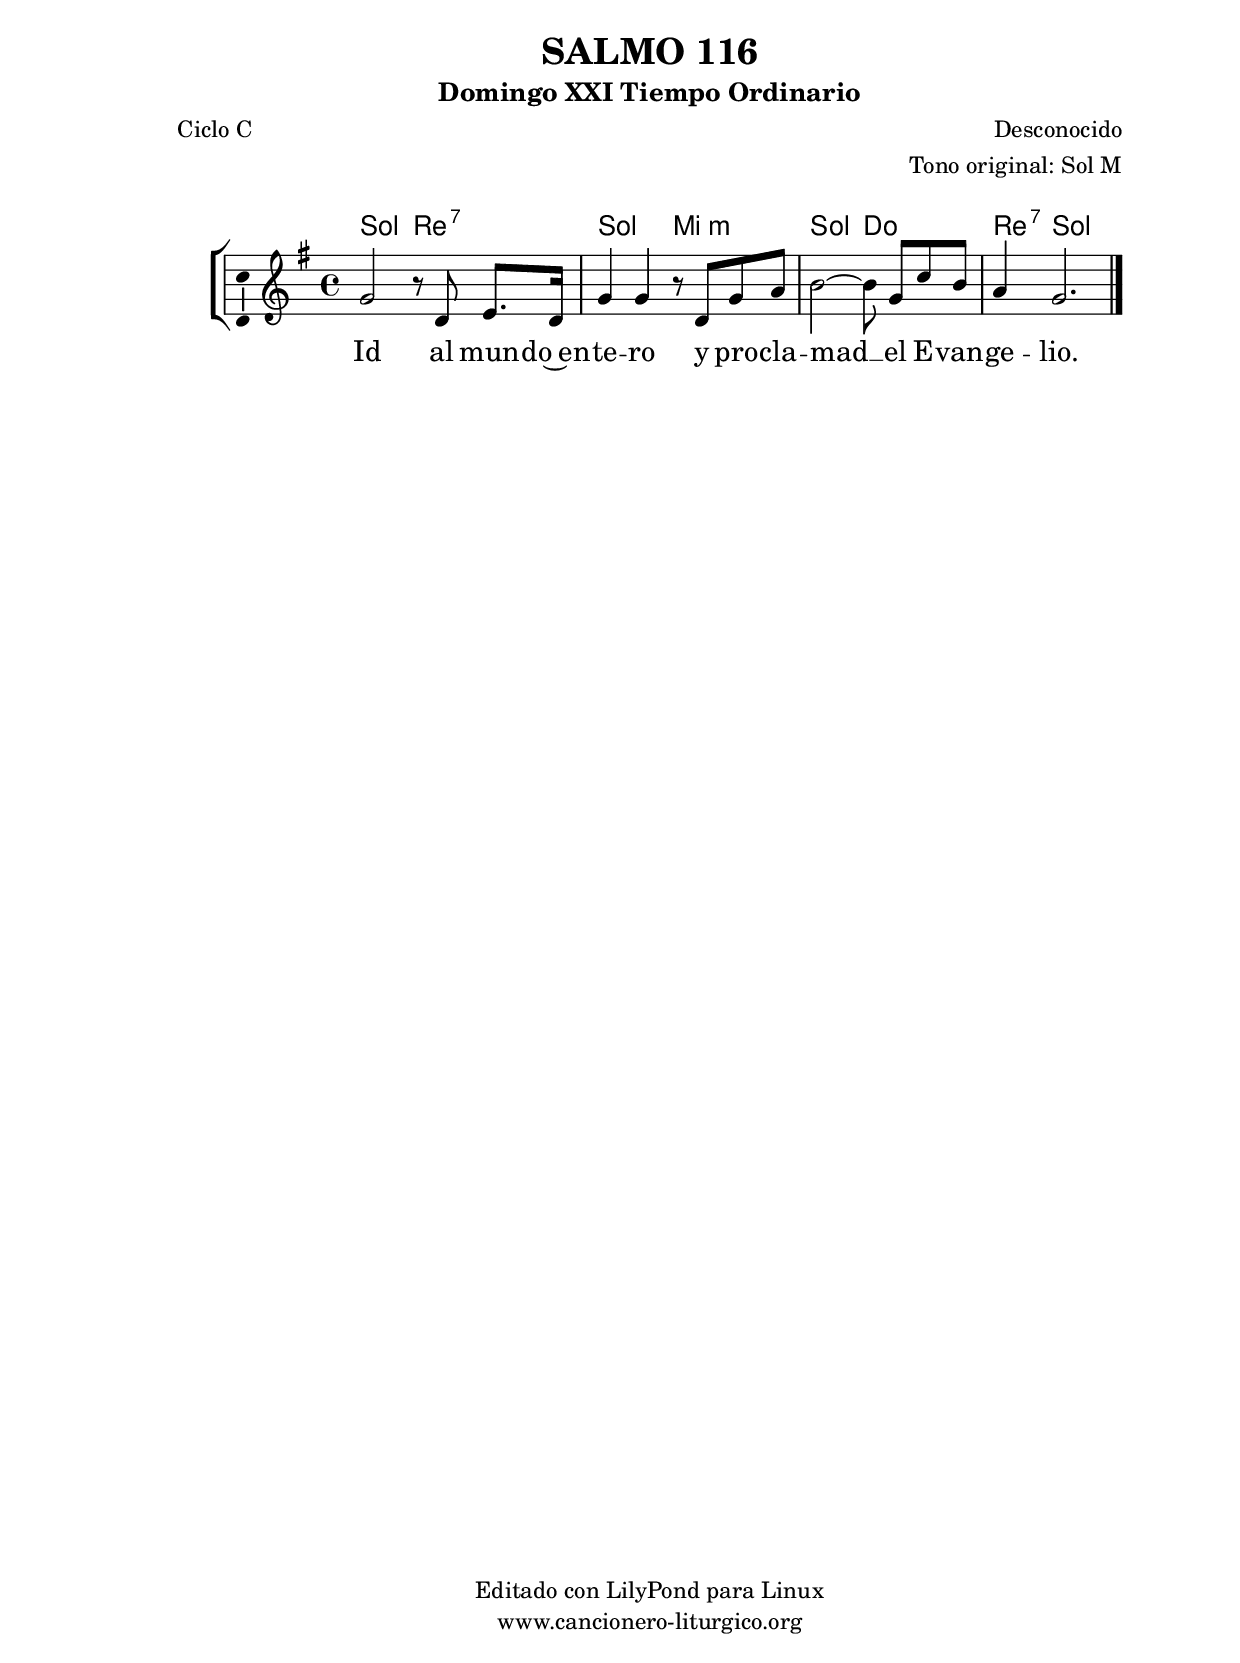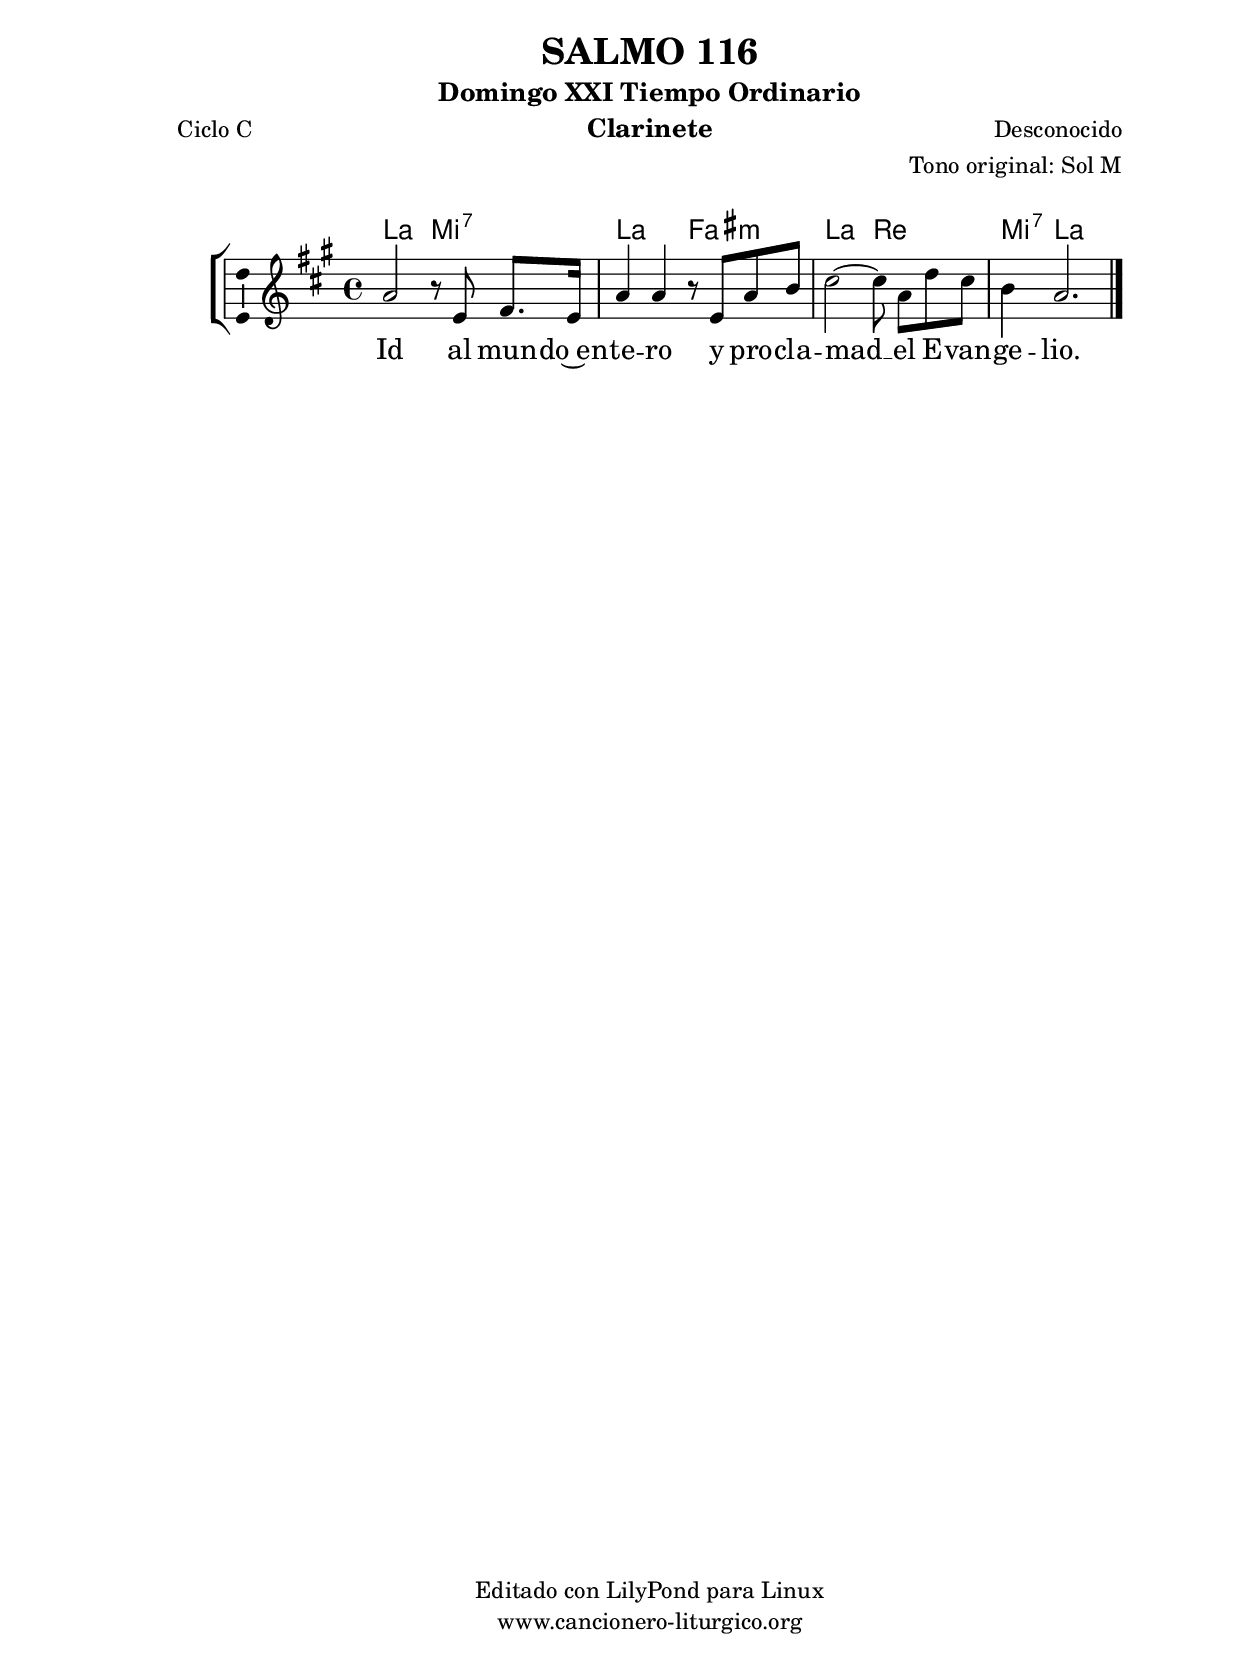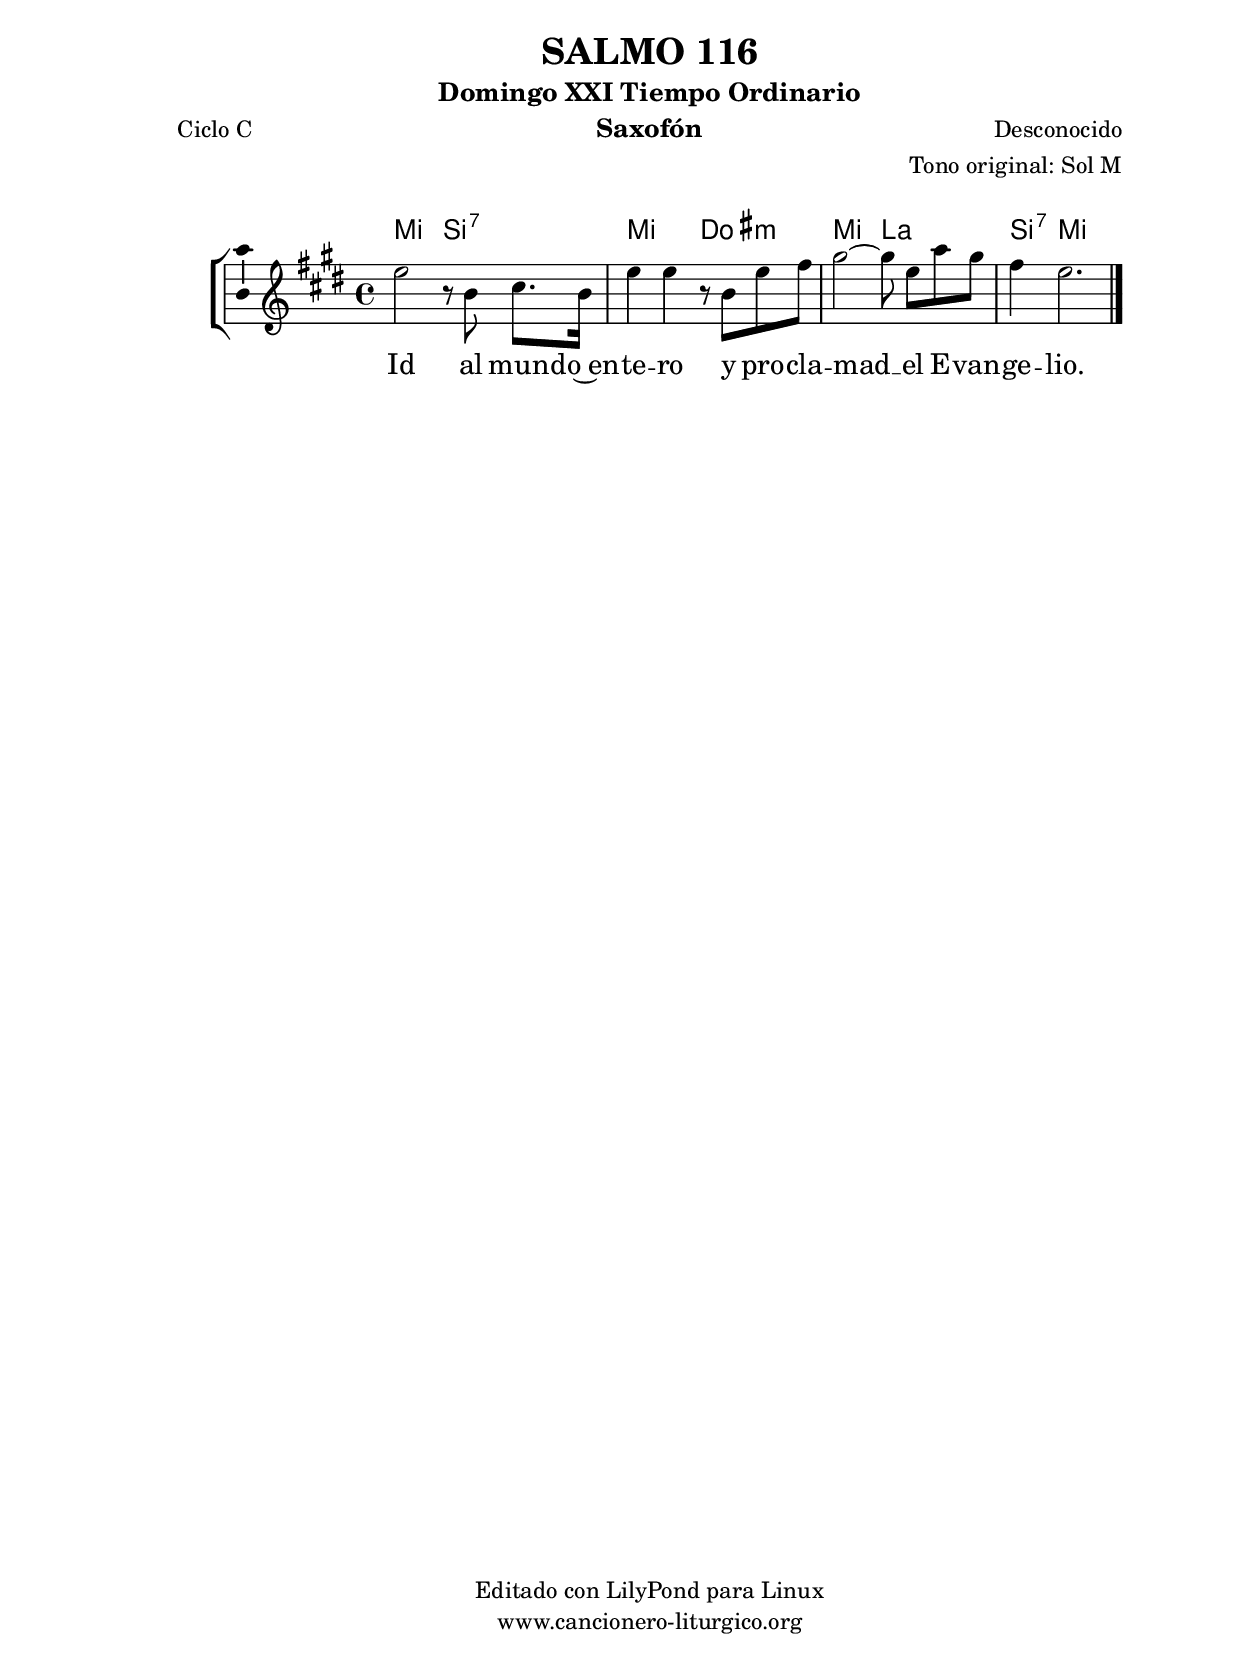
%
%para convertir .midi en .wav:
%timidity filename.midi -Ow -o finename.wav
%
%
%Para convertir de .wav a .mp3:
%lame -h -m j filename.wav
%
%
%para escuchar el midi:
%timidity nombrefichero.midi
%


%versión de lilypond para la que se ha escrito esta partitura:
\version "2.16.0"

	%Tamaño papel
	#(set-default-paper-size "a4")
	%Tamaño partitura
	#(set-global-staff-size 20)
	%No responde al pulsar sobre una nota
	#(ly:set-option 'point-and-click #f)

%parámetros del encabezamiento:
\header {
	title = "SALMO 116"
	subtitle = "Domingo XXI Tiempo Ordinario"
	composer = "Desconocido"
	poet = "Ciclo C"
	meter = ""
	arranger = "Tono original: Sol M"
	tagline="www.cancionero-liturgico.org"
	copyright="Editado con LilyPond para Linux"
	tiempo = "Ordinario"
	usos = "Salmo"
	letra = "Id al mundo entero y proclamad el Evangelio."
	}

%parámetros asociados al papel:
\paper  {
	oddHeaderMarkup = \markup {\fill-line { \on-the-fly #not-first-page \fromproperty #'header:title \on-the-fly #not-first-page \fromproperty #'header:composer }}
	evenHeaderMarkup = \markup {\fill-line { \fromproperty #'header:composer \fromproperty #'header:title }}
	#(set-paper-size "a4")
	print-page-number = ##f
	first-page-number = 1
	print-first-page-number = ##f
%	head-separation = 3.0 \cm
	top-margin = 2.0 \cm
	bottom-margin = 0.5\cm
%%%	bottom-margin = -1.0\cm
	left-margin = 3.0 \cm
	line-width = 16.0 \cm 
	indent = 8\mm
	interscoreline = 2.\mm
	between-system-space = 15\mm
%	para que las partituras no llenen la hoja:
	ragged-bottom = ##t
%	idem para la última hoja:
	ragged-last-bottom = ##f
%	para que las partituras llenen el ancho del papel:
	ragged-last = ##f
	after-title-space = 2.5 \cm
%page-count=1
%system-count=8

	%Flexible Vertical Spacing
%	markup-markup-spacing =
%	#'((basic-distance . 15) (minimum-distance . 15) (padding . 3))
	markup-system-spacing =
	#'((basic-distance . 15) (minimum-distance . 15) (padding . 3))
	system-system-spacing =
	#'((basic-distance . 15) (minimum-distance . 15) (padding . 3))
	score-system-spacing =
	#'((basic-distance . 15) (minimum-distance . 15) (padding . 5))
%	top-system-spacing = % header
%	#'((basic-distance . 8) (minimum-distance . 0) (padding . 3))
%	top-markup-spacing =
%	#'((basic-distance . 20) (minimum-distance . 20) (padding . 3))
	last-bottom-spacing = % footer
	#'((basic-distance . 5) (minimum-distance . 5) (padding . 3))
%	score-markup-spacing =
%	#'((basic-distance . 16) (minimum-distance . 13) (padding . 3))

	}


%parámetros que afectan a toda la partitura:
global =  {
	%clave de sol (G):
	\clef G
	%armadura:
%	\transpose bes c'
	\key g \major
	\tempo 4=100
	\set Score.tempoHideNote = ##t
	}


acordes = {
	\italianChords
	\chordmode {
%	\transpose bes c'
{

g2 d:7 g e:m g c d4:7 g2.

	}
	}
}

melodia = 
%	\transpose bes c'
{
	\relative c''{

\time 4/4
g2 r8 d8 e8. d16
g4 g r8 d8 g a
b2~b8 \noBeam g c b
a4 g2.

	\bar "|."
	}
	}


texto = \lyricmode {
Id al mun -- do~en -- te -- ro y pro -- cla -- mad __ el E -- van -- ge -- lio.
	}


acordesStaff = \context ChordNames = acordesStaff <<
	\set chordChanges = ##t
	\acordes
	>>


vozStaff = \context Voice = vozStaff
\with {\consists "Ambitus_engraver"}
<<
%	\set Staff.instrumentName = ""
%	\set Staff.shortInstrumentName = ""
%	\set Staff.midiInstrument = #"clarinet"
%	\set Staff.midiInstrument = #"cello"
%	\set Staff.midiInstrument = #"flute"
	\set Staff.midiInstrument = #"electric guitar (jazz)"
%	\set Staff.midiInstrument = #"english horn"
%	\set Staff.midiInstrument = #"violin"
%	\set Staff.midiInstrument = #"glockenspiel"
	\set Staff.midiMinimumVolume = #0.7
	\set Staff.midiMaximumVolume = #0.9
	\global
	\melodia
	>>


textoStaff = \context Lyrics = textoStaff <<
	\lyricsto vozStaff \texto
	>>

\book {
	\score {
		\context ChoirStaff {
			\override StaffGroup.SystemStartBracket #'collapse-height = #1
			\override Score.SystemStartBar #'collapse-height = #1
			<<
			\acordesStaff
			\vozStaff
			\textoStaff
			>>
			}
		\layout {
	    		\context {
				\Lyrics
				\override LyricText #'font-size = #2
				}
	   		 \context {
				\Score
				%fontSize = #3
				\override StaffSymbol #'staff-space = #(magstep +3)
				%\override Beam #'thickness = #0.55
				%\override SpacingSpanner #'spacing-increment = #1.0
				%\override Slur #'height-limit = #1.5
				}
			}
		}
	\score {
		\unfoldRepeats
		\context ChoirStaff {
			<<
			\acordesStaff
			\vozStaff
			>>
			}
		\midi {
	  		\context {
	  			\Score
				tempoWholesPerMinute = #(ly:make-moment 70 4)
				}
			}
		}
	}

%Partitura para clarinete
#(define output-suffix "C")
\book {
	\header{
		instrument = "Clarinete"
		}
	\score {
		\context ChoirStaff {
			\override StaffGroup.SystemStartBracket #'collapse-height = #1
			\override Score.SystemStartBar #'collapse-height = #1
\transpose c d
			<<
			\acordesStaff
			\vozStaff
			\textoStaff
			>>
			}
		\layout {
	    		\context {
				\Lyrics
				\override LyricText #'font-size = #2
				}
	   		 \context {
				\Score
				%fontSize = #3
				\override StaffSymbol #'staff-space = #(magstep +3)
				%\override Beam #'thickness = #0.55
				%\override SpacingSpanner #'spacing-increment = #1.0
				%\override Slur #'height-limit = #1.5
				}
			}
		}
	}

%Partitura para saxofón
#(define output-suffix "S")
\book {
	\header{
		instrument = "Saxofón"
		}
	\score {
		\context ChoirStaff {
			\override StaffGroup.SystemStartBracket #'collapse-height = #1
			\override Score.SystemStartBar #'collapse-height = #1
\transpose c a
			<<
			\acordesStaff
			\vozStaff
			\textoStaff
			>>
			}
		\layout {
	    		\context {
				\Lyrics
				\override LyricText #'font-size = #2
				}
	   		 \context {
				\Score
				%fontSize = #3
				\override StaffSymbol #'staff-space = #(magstep +3)
				%\override Beam #'thickness = #0.55
				%\override SpacingSpanner #'spacing-increment = #1.0
				%\override Slur #'height-limit = #1.5
				}
			}
		}
	}

